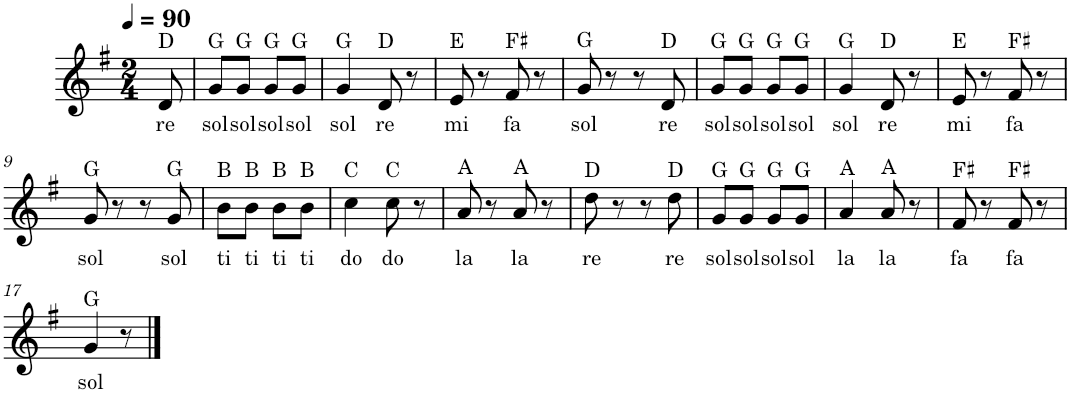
**kern	**text
*part1	*part1
*staff1	*staff1
*I"Piano	*
*I'Pno.	*
*clefG2	*
*k[f#]	*
*M2/4	*
*MM90	*
=1	=1
!LO:TX:a:t=D	!
!	!LO:LY:b
8d/	re
=2	=2
!LO:TX:a:t=G	!
!	!LO:LY:b
8g/L	sol
!LO:TX:a:t=G	!
!	!LO:LY:b
8g/J	sol
!LO:TX:a:t=G	!
!	!LO:LY:b
8g/L	sol
!LO:TX:a:t=G	!
!	!LO:LY:b
8g/J	sol
=3	=3
!LO:TX:a:t=G	!
!	!LO:LY:b
4g/	sol
!LO:TX:a:t=D	!
!	!LO:LY:b
8d/	re
8r	.
=4	=4
!LO:TX:a:t=E	!
!	!LO:LY:b
8e/	mi
8r	.
!LO:TX:a:t=F♯	!
!	!LO:LY:b
8f#/	fa
8r	.
=5	=5
!LO:TX:a:t=G	!
!	!LO:LY:b
8g/	sol
8r	.
8r	.
!LO:TX:a:t=D	!
!	!LO:LY:b
8d/	re
=6	=6
!LO:TX:a:t=G	!
!	!LO:LY:b
8g/L	sol
!LO:TX:a:t=G	!
!	!LO:LY:b
8g/J	sol
!LO:TX:a:t=G	!
!	!LO:LY:b
8g/L	sol
!LO:TX:a:t=G	!
!	!LO:LY:b
8g/J	sol
=7	=7
!LO:TX:a:t=G	!
!	!LO:LY:b
4g/	sol
!LO:TX:a:t=D	!
!	!LO:LY:b
8d/	re
8r	.
=8	=8
!LO:TX:a:t=E	!
!	!LO:LY:b
8e/	mi
8r	.
!LO:TX:a:t=F♯	!
!	!LO:LY:b
8f#/	fa
8r	.
!!LO:LB:g=z
=9	=9
!LO:TX:a:t=G	!
!	!LO:LY:b
8g/	sol
8r	.
8r	.
!LO:TX:a:t=G	!
!	!LO:LY:b
8g/	sol
=10	=10
!LO:TX:a:t=B	!
!	!LO:LY:b
8b\L	ti
!LO:TX:a:t=B	!
!	!LO:LY:b
8b\J	ti
!LO:TX:a:t=B	!
!	!LO:LY:b
8b\L	ti
!LO:TX:a:t=B	!
!	!LO:LY:b
8b\J	ti
=11	=11
!LO:TX:a:t=C	!
!	!LO:LY:b
4cc\	do
!LO:TX:a:t=C	!
!	!LO:LY:b
8cc\	do
8r	.
=12	=12
!LO:TX:a:t=A	!
!	!LO:LY:b
8a/	la
8r	.
!LO:TX:a:t=A	!
!	!LO:LY:b
8a/	la
8r	.
=13	=13
!LO:TX:a:t=D	!
!	!LO:LY:b
8dd\	re
8r	.
8r	.
!LO:TX:a:t=D	!
!	!LO:LY:b
8dd\	re
=14	=14
!LO:TX:a:t=G	!
!	!LO:LY:b
8g/L	sol
!LO:TX:a:t=G	!
!	!LO:LY:b
8g/J	sol
!LO:TX:a:t=G	!
!	!LO:LY:b
8g/L	sol
!LO:TX:a:t=G	!
!	!LO:LY:b
8g/J	sol
=15	=15
!LO:TX:a:t=A	!
!	!LO:LY:b
4a/	la
!LO:TX:a:t=A	!
!	!LO:LY:b
8a/	la
8r	.
=16	=16
!LO:TX:a:t=F♯	!
!	!LO:LY:b
8f#/	fa
8r	.
!LO:TX:a:t=F♯	!
!	!LO:LY:b
8f#/	fa
8r	.
!!LO:LB:g=z
=17	=17
!LO:TX:a:t=G	!
!	!LO:LY:b
4g/	sol
8r	.
==	==
*-	*-
